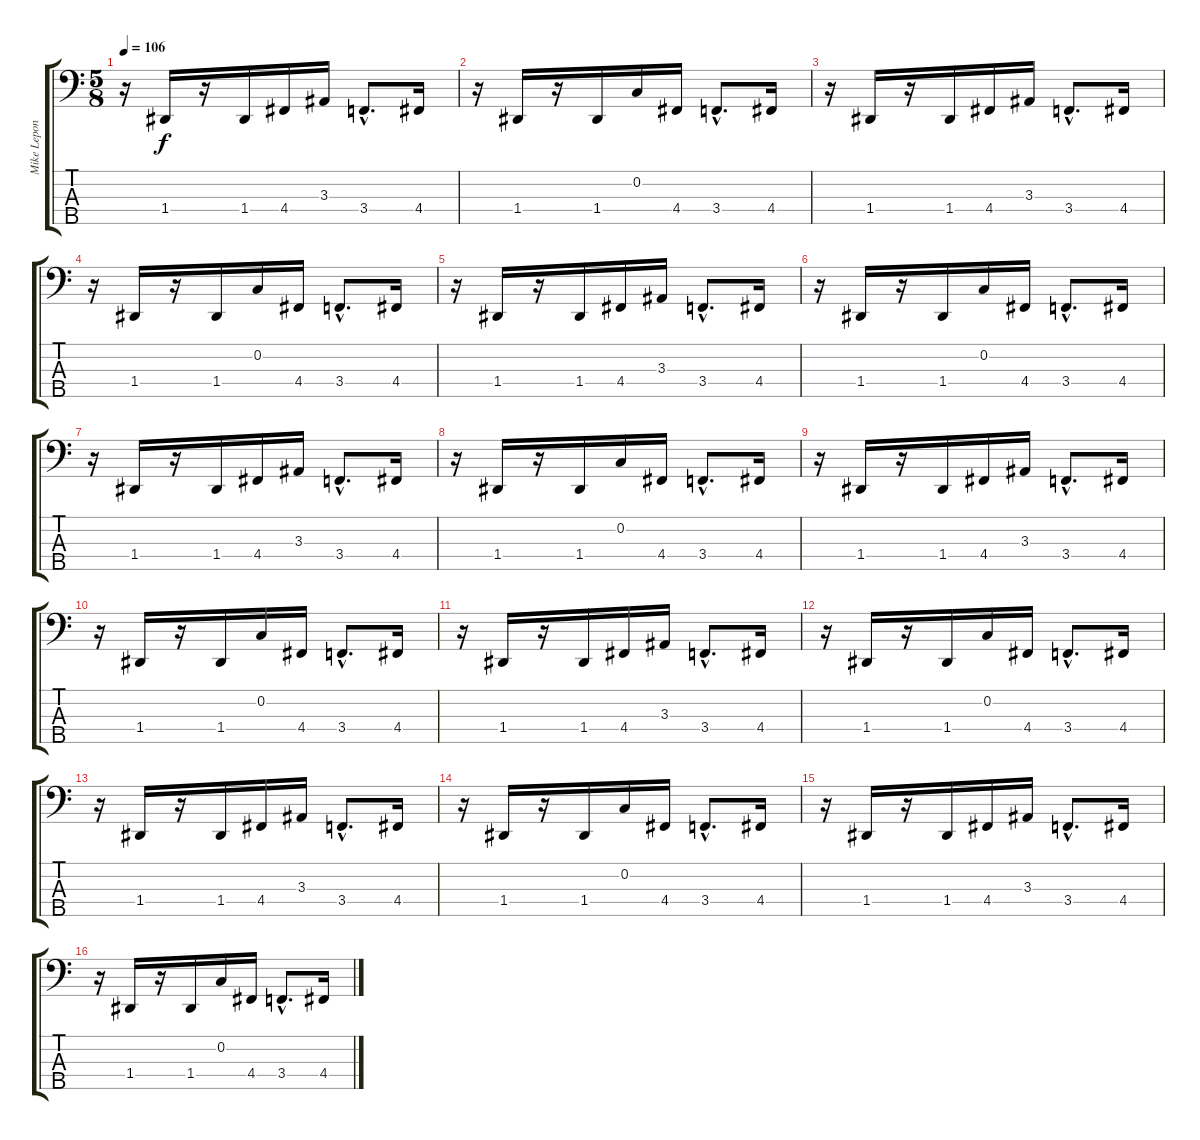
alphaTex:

\track ("Mike Lepond" "Mike Lepon") {instrument electricbasspick}
\staff {score tabs}
\tuning (F2 C2 G1 D1 A0) {hide}
\ts (5 8)
\tempo 106
\clef f4
\ks c
r.16{dy f} 1.4.16 r.16 1.4.16 4.4.16 3.3.16 3.4{hac}.8{d} 4.4.16 |
r.16 1.4.16 r.16 1.4.16 0.2.16 4.4.16 3.4{hac}.8{d} 4.4.16 |
r.16 1.4.16 r.16 1.4.16 4.4.16 3.3.16 3.4{hac}.8{d} 4.4.16 |
r.16 1.4.16 r.16 1.4.16 0.2.16 4.4.16 3.4{hac}.8{d} 4.4.16 |
r.16 1.4.16 r.16 1.4.16 4.4.16 3.3.16 3.4{hac}.8{d} 4.4.16 |
r.16 1.4.16 r.16 1.4.16 0.2.16 4.4.16 3.4{hac}.8{d} 4.4.16 |
r.16 1.4.16 r.16 1.4.16 4.4.16 3.3.16 3.4{hac}.8{d} 4.4.16 |
r.16 1.4.16 r.16 1.4.16 0.2.16 4.4.16 3.4{hac}.8{d} 4.4.16 |
r.16 1.4.16 r.16 1.4.16 4.4.16 3.3.16 3.4{hac}.8{d} 4.4.16 |
r.16 1.4.16 r.16 1.4.16 0.2.16 4.4.16 3.4{hac}.8{d} 4.4.16 |
r.16 1.4.16 r.16 1.4.16 4.4.16 3.3.16 3.4{hac}.8{d} 4.4.16 |
r.16 1.4.16 r.16 1.4.16 0.2.16 4.4.16 3.4{hac}.8{d} 4.4.16 |
r.16 1.4.16 r.16 1.4.16 4.4.16 3.3.16 3.4{hac}.8{d} 4.4.16 |
r.16 1.4.16 r.16 1.4.16 0.2.16 4.4.16 3.4{hac}.8{d} 4.4.16 |
r.16 1.4.16 r.16 1.4.16 4.4.16 3.3.16 3.4{hac}.8{d} 4.4.16 |
r.16 1.4.16 r.16 1.4.16 0.2.16 4.4.16 3.4{hac}.8{d} 4.4.16
